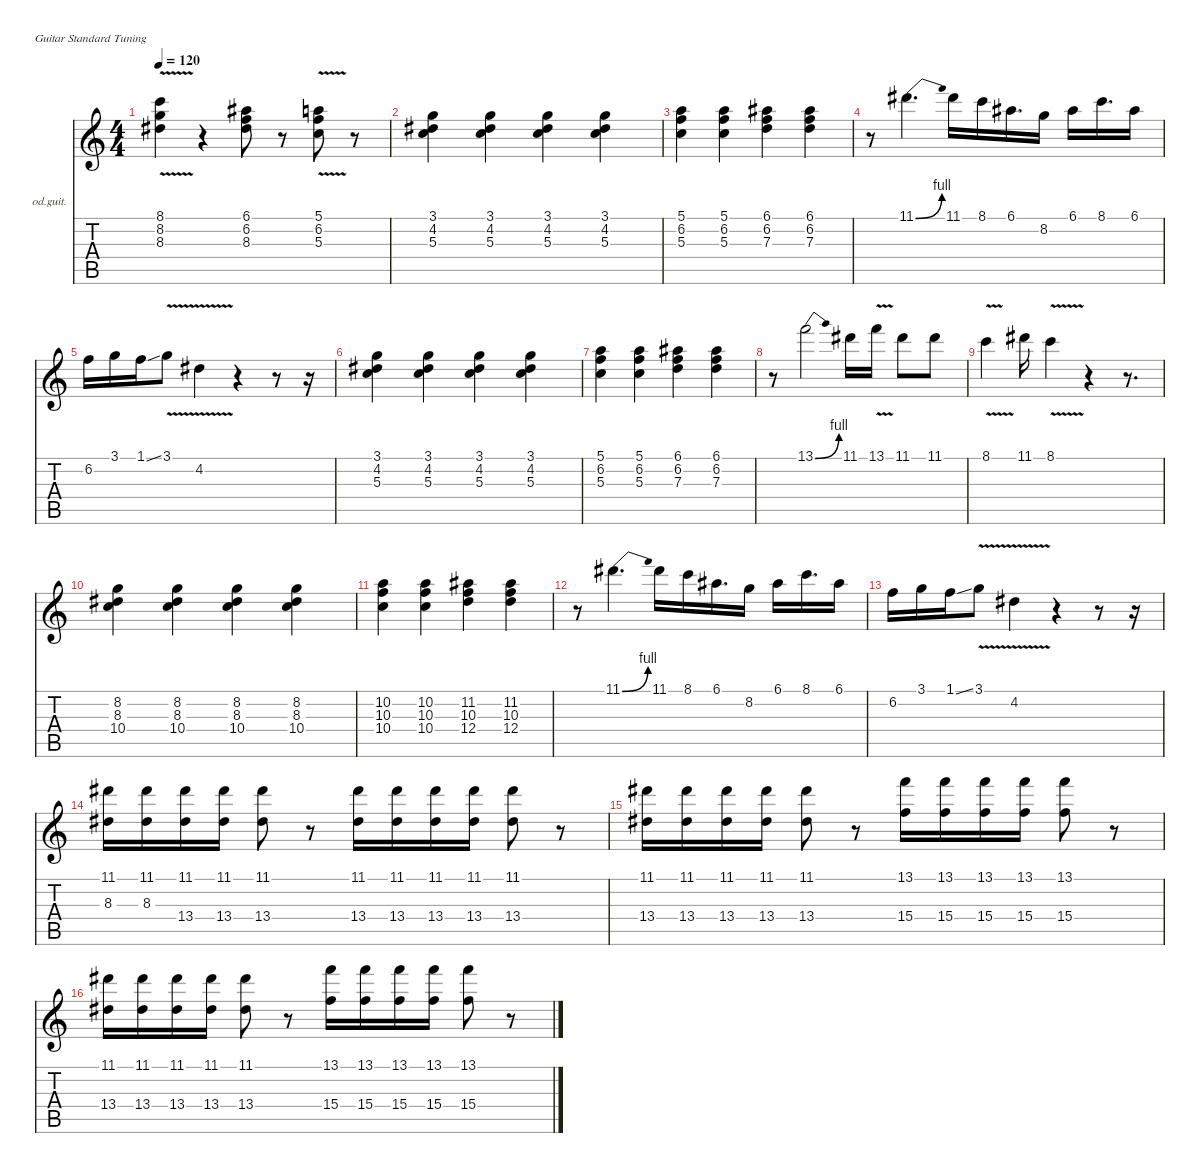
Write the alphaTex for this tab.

\defaultSystemsLayout 4
\hideDynamics
\bracketExtendMode nobrackets
\firstSystemTrackNameOrientation horizontal
\otherSystemsTrackNameOrientation horizontal
\track ("Overdriven Guitar" "od.guit.") {instrument overdrivenguitar}
\staff {score tabs}
\tuning (E4 B3 G3 D3 A2 E2)
\ts (4 4)
\tempo 120
\clef g2
\ks c
(8.1{v} 8.2{v} 8.3{v acc #}).4{dy f beam Down} r.4{beam Down} (6.1{acc #} 6.2 8.3{acc #}).8{beam Down} r.8{beam Down} (5.1{v} 6.2{v} 5.3{v}).8{beam Down} r.8{beam Down} |
(3.1 4.2{acc #} 5.3).4{beam Down} (3.1 4.2{acc #} 5.3).4{beam Down} (3.1 4.2{acc #} 5.3).4{beam Down} (3.1 4.2{acc #} 5.3).4{beam Down} |
(5.1 6.2 5.3).4{beam Down} (5.1 6.2 5.3).4{beam Down} (6.1{acc #} 6.2 7.3).4{beam Down} (6.1{acc #} 6.2 7.3).4{beam Down} |
r.8{beam Down} 11.1{be (bend 0 0 9.999999599999999 4) acc #}.4{d dy ff beam Down} 11.1{acc #}.16{dy f beam Down} 8.1.16{beam Down} 6.1{acc #}.16{d beam Down} 8.2.16{beam Down} 6.1{acc #}.16{beam Down} 8.1.16{d beam Down} 6.1{acc #}.16{beam Down} |
6.2.16{beam Down} 3.1.16{beam Down} 1.1{ss}.16{beam Down} 3.1{v}.8{beam Down} 4.2{v acc #}.4{beam Down} r.4{beam Down} r.8{beam Down} r.16{beam Down} |
(3.1 4.2{acc #} 5.3).4{beam Down} (3.1 4.2{acc #} 5.3).4{beam Down} (3.1 4.2{acc #} 5.3).4{beam Down} (3.1 4.2{acc #} 5.3).4{beam Down} |
(5.1 6.2 5.3).4{beam Down} (5.1 6.2 5.3).4{beam Down} (6.1{acc #} 6.2 7.3).4{beam Down} (6.1{acc #} 6.2 7.3).4{beam Down} |
r.8{beam Down} 13.1{be (bend 0 0 9.999999599999999 4)}.2{dy ff beam Down} 11.1{acc #}.16{dy f beam Down} 13.1{v}.16{beam Down} 11.1{acc #}.8{beam Down} 11.1{acc #}.8{beam Down} |
8.1{v}.4{beam Down} 11.1{acc #}.16{beam Down} 8.1{v}.4{beam Down} r.4{beam Down} r.8{d beam Down} |
(8.2 8.3{acc #} 10.4).4{beam Down} (8.2 8.3{acc #} 10.4).4{beam Down} (8.2 8.3{acc #} 10.4).4{beam Down} (8.2 8.3{acc #} 10.4).4{beam Down} |
(10.2 10.3 10.4).4{beam Down} (10.2 10.3 10.4).4{beam Down} (11.2{acc #} 10.3 12.4).4{beam Down} (11.2{acc #} 10.3 12.4).4{beam Down} |
r.8{beam Down} 11.1{be (bend 0 0 9.999999599999999 4) acc #}.4{d dy ff beam Down} 11.1{acc #}.16{dy f beam Down} 8.1.16{beam Down} 6.1{acc #}.16{d beam Down} 8.2.16{beam Down} 6.1{acc #}.16{beam Down} 8.1.16{d beam Down} 6.1{acc #}.16{beam Down} |
6.2.16{beam Down} 3.1.16{beam Down} 1.1{ss}.16{beam Down} 3.1{v}.8{beam Down} 4.2{v acc #}.4{beam Down} r.4{beam Down} r.8{beam Down} r.16{beam Down} |
(11.1{acc #} 8.3{acc #}).16{beam Down} (11.1{acc #} 8.3{acc #}).16{beam Down} (11.1{acc #} 13.4{acc #}).16{beam Down} (11.1{acc #} 13.4{acc #}).16{beam Down} (11.1{acc #} 13.4{acc #}).8{beam Down} r.8{beam Down} (11.1{acc #} 13.4{acc #}).16{beam Down} (11.1{acc #} 13.4{acc #}).16{beam Down} (11.1{acc #} 13.4{acc #}).16{beam Down} (11.1{acc #} 13.4{acc #}).16{beam Down} (11.1{acc #} 13.4{acc #}).8{beam Down} r.8{beam Down} |
(11.1{acc #} 13.4{acc #}).16{beam Down} (11.1{acc #} 13.4{acc #}).16{beam Down} (11.1{acc #} 13.4{acc #}).16{beam Down} (11.1{acc #} 13.4{acc #}).16{beam Down} (11.1{acc #} 13.4{acc #}).8{beam Down} r.8{beam Down} (13.1 15.4).16{beam Down} (13.1 15.4).16{beam Down} (13.1 15.4).16{beam Down} (13.1 15.4).16{beam Down} (13.1 15.4).8{beam Down} r.8{beam Down} |
(11.1{acc #} 13.4{acc #}).16{beam Down} (11.1{acc #} 13.4{acc #}).16{beam Down} (11.1{acc #} 13.4{acc #}).16{beam Down} (11.1{acc #} 13.4{acc #}).16{beam Down} (11.1{acc #} 13.4{acc #}).8{beam Down} r.8{beam Down} (13.1 15.4).16{beam Down} (13.1 15.4).16{beam Down} (13.1 15.4).16{beam Down} (13.1 15.4).16{beam Down} (13.1 15.4).8{beam Down} r.8{beam Down}
